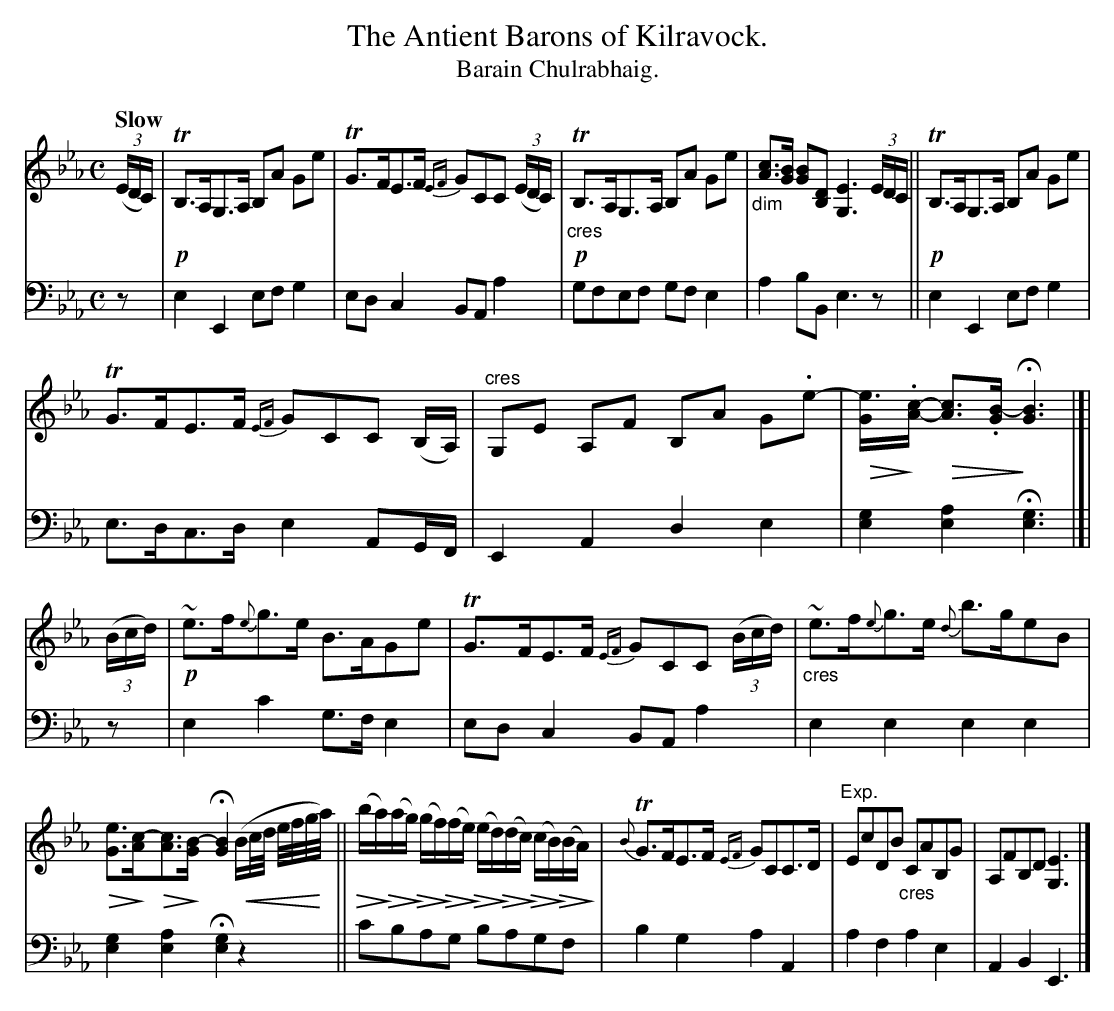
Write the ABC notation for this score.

X:1
T: The Antient Barons of Kilravock.
T: Barain Chulrabhaig.
U: p=!crescendo(!
U: P=!crescendo)!
U: Q=!diminuendo(!
U: q=!diminuendo)!
M: C
L: 1/16
Q: "Slow"
K: Eb
V: 1 staves=2
(3(EDC) |\
!p!TB,3A,G,3A, B,2A2 G2e2 | TG3FE3F {EF}G2C2C2 (3(EDC) |\
"_cres"!p!TB,3A,G,3A, B,2A2 G2e2 | "_dim"[c3A3][BG] [B2G2][D2B,2] [E6G,6] (3EDC ||\
!p!TB,3A,G,3A, B,2A2 G2e2 |
TG3FE3F {EF}G2C2C2 (B,A,) |\
"^cres"G,2E2 A,2F2 B,2A2 G2.e2- | Q[e3G]q.[c-A-] Q[c3A3].[B-G] Hq[B6G6] |[|\
(3(Bcd) | !p!~e3f{e}g3e B3AG2e2 | TG3FE3F {EF}G2C2C2 (3(Bcd) |\
"_cres"~e3f{e}g3e {d}b3ge2B2 |
Q[e3G3]q[c-A]Q[c3A3]q[B-G] H[B4G4] p(Bc/d/ e/f/g/Pa/) ||\
(Qbqa)(Qaqg) (Qgqf)(Qfqe) (Qeqd)(Qdqc) (QcqB)(QBqA) | {B}TG3FE3F {EF}G2C2C3D |\
"^Exp."E2c2D2B2 "_cres"C2A2B,2G2 | A,2F2B,2D2 [E6G,6] |]
V: 2 clef=bass middle=d
z2 |\
e4E4 e2f2g4 | e2d2 c4 B2A2a4 | g2f2e2f2 g2f2e4 | a4b2B2 e6z2 || e4E4 e2f2g4 |
e3dc3d e4A2GF | E4A4 d4e4 | [e4g4][e4a4] H[e6g6] |]| z2 | e4c'4 g3fe4 | e2d2c4 B2A2a4 | e4e4 e4e4 |
[e4g4][e4a4] H[e4g4]z4 || c'2b2a2g2 b2a2g2f2 | b4g4 a4A4 | a4f4 a4e4 | A4B4 E6 |]
